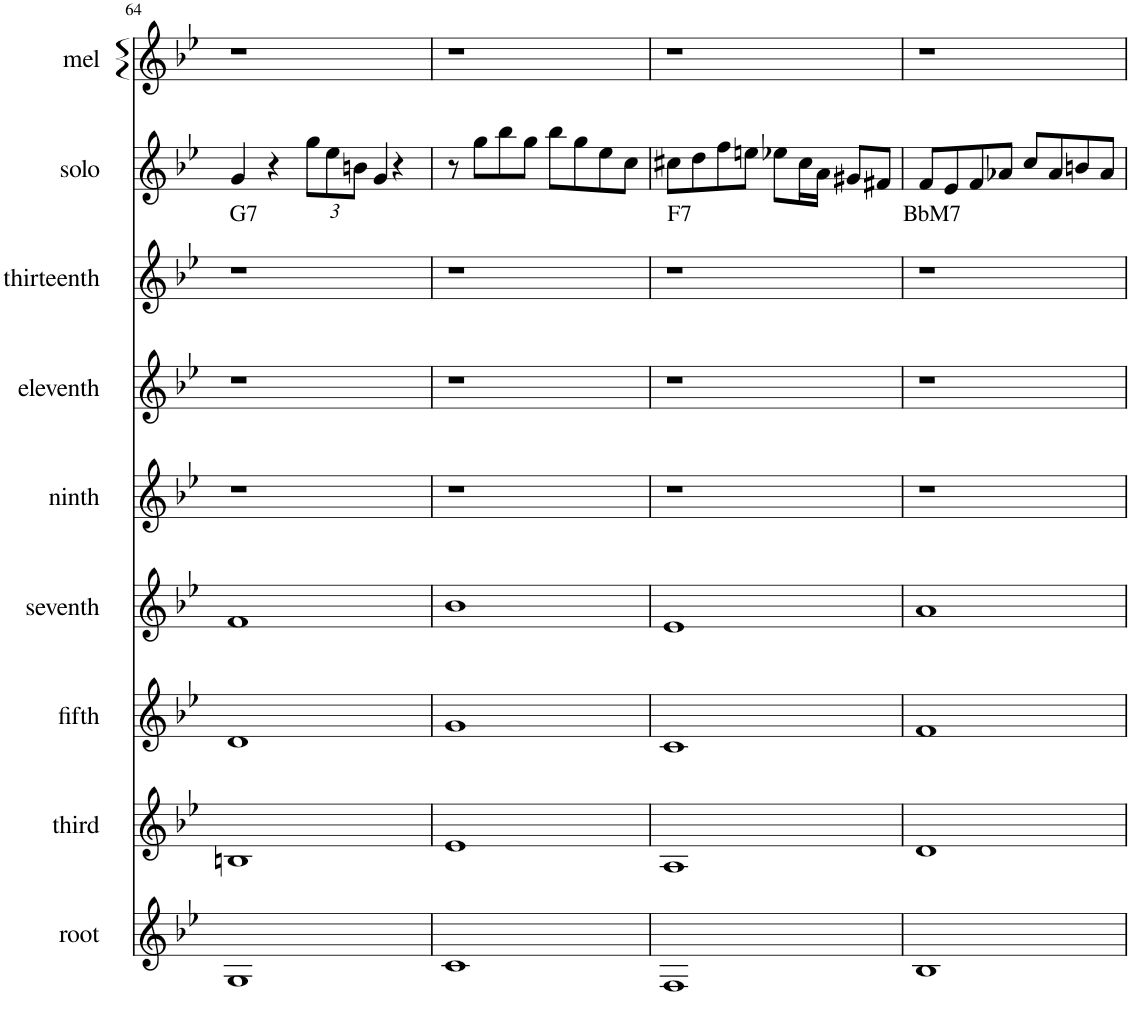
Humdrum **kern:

**kern	**kern	**kern	**kern	**kern	**kern	**kern	**kern	**text	**kern
*part9	*part8	*part7	*part6	*part5	*part4	*part3	*part2	*part2	*part1
*staff9	*staff8	*staff7	*staff6	*staff5	*staff4	*staff3	*staff2	*staff2	*staff1
*I"root	*I"third	*I"fifth	*I"seventh	*I"ninth	*I"eleventh	*I"thirteenth	*I"solo	*	*I"mel
*I'root	*I'third	*I'fifth	*I'seventh	*I'ninth	*I'eleventh	*I'thirteenth	*I'solo	*	*I'mel
!!LO:PB:g=z
*clefG2	*clefG2	*clefG2	*clefG2	*clefG2	*clefG2	*clefG2	*clefG2	*	*clefG2
*k[b-e-]	*k[b-e-]	*k[b-e-]	*k[b-e-]	*k[b-e-]	*k[b-e-]	*k[b-e-]	*k[b-e-]	*	*k[b-e-]
*M4/4	*M4/4	*M4/4	*M4/4	*M4/4	*M4/4	*M4/4	*M4/4	*	*M4/4
=64	=64	=64	=64	=64	=64	=64	=64	=64	=64
!	!	!	!	!	!	!	!	!LO:LY:b	!
1G	1Bn	1d	1f	1r	1r	1r	4g/	G7	1r
.	.	.	.	.	.	.	4r	.	.
*	*	*	*	*	*	*	*Xbrackettup	*	*
.	.	.	.	.	.	.	12gg\L	.	.
.	.	.	.	.	.	.	12ee-\	.	.
.	.	.	.	.	.	.	12bn\J	.	.
.	.	.	.	.	.	.	4g/	.	.
4ryy	4ryy	4ryy	4ryy	4ryy	4ryy	4ryy	4r	.	4ryy
=65	=65	=65	=65	=65	=65	=65	=65	=65	=65
1c	1e-	1g	1b-	1r	1r	1r	8r	.	1r
.	.	.	.	.	.	.	8gg\L	.	.
.	.	.	.	.	.	.	8bb-\	.	.
.	.	.	.	.	.	.	8gg\J	.	.
.	.	.	.	.	.	.	8bb-\L	.	.
.	.	.	.	.	.	.	8gg\	.	.
.	.	.	.	.	.	.	8ee-\	.	.
.	.	.	.	.	.	.	8cc\J	.	.
=66	=66	=66	=66	=66	=66	=66	=66	=66	=66
!	!	!	!	!	!	!	!	!LO:LY:b	!
1F	1A	1c	1e-	1r	1r	1r	8cc#X\L	F7	1r
.	.	.	.	.	.	.	8dd\	.	.
.	.	.	.	.	.	.	8ff\	.	.
.	.	.	.	.	.	.	8een\J	.	.
.	.	.	.	.	.	.	8ee-X\L	.	.
.	.	.	.	.	.	.	16cc#\L	.	.
.	.	.	.	.	.	.	16a\JJ	.	.
.	.	.	.	.	.	.	8g#X/L	.	.
.	.	.	.	.	.	.	8f#X/J	.	.
=67	=67	=67	=67	=67	=67	=67	=67	=67	=67
!	!	!	!	!	!	!	!	!LO:LY:b	!
1B-	1d	1f	1a	1r	1r	1r	8f/L	BbM7	1r
.	.	.	.	.	.	.	8e-/	.	.
.	.	.	.	.	.	.	8f/	.	.
.	.	.	.	.	.	.	8a-X/J	.	.
.	.	.	.	.	.	.	8cc/L	.	.
.	.	.	.	.	.	.	8a-/	.	.
.	.	.	.	.	.	.	8bn/	.	.
.	.	.	.	.	.	.	8a-/J	.	.
=	=	=	=	=	=	=	=	=	=
*-	*-	*-	*-	*-	*-	*-	*-	*-	*-
